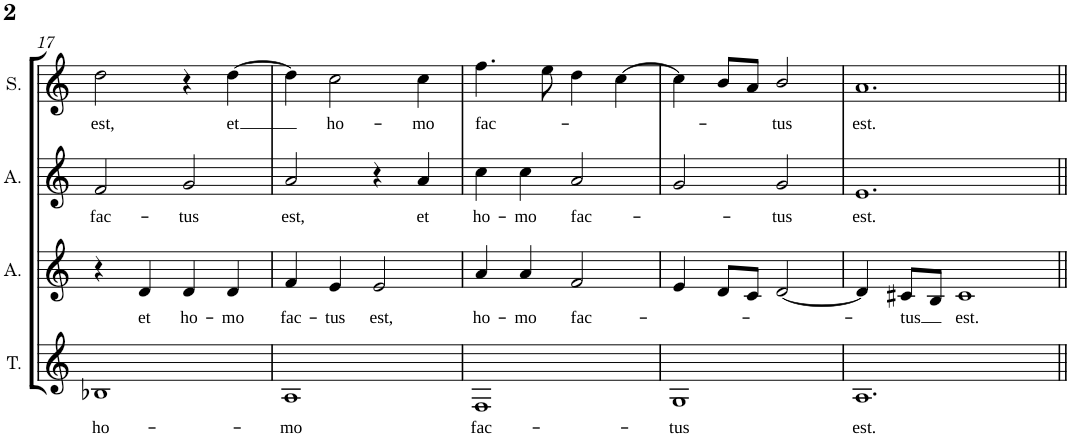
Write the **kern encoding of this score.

**kern	**text	**kern	**text	**kern	**text	**kern	**text
*part4	*part4	*part3	*part3	*part2	*part2	*part1	*part1
*staff4	*staff4	*staff3	*staff3	*staff2	*staff2	*staff1	*staff1
*I"Tenor	*	*I"Alto	*	*I"Alto	*	*I"Soprano	*
*I'T.	*	*I'A.	*	*I'A.	*	*I'S.	*
!!LO:PB:g=z
*clefG2	*	*clefG2	*	*clefG2	*	*clefG2	*
*Trd7c12	*	*	*	*	*	*	*
*k[]	*	*k[]	*	*k[]	*	*k[]	*
*M4/4	*	*M4/4	*	*M4/4	*	*M4/4	*
*met(c)	*	*met(c)	*	*met(c)	*	*met(c)	*
=17	=17	=17	=17	=17	=17	=17	=17
!	!LO:LY:b	!	!	!	!LO:LY:b	!	!LO:LY:b
1B-X	ho-	4r	.	2f/	fac-	2dd\	est,
!	!	!	!LO:LY:b	!	!	!	!
.	.	4d/	et	.	.	.	.
!	!	!	!LO:LY:b	!	!LO:LY:b	!	!
.	.	4d/	ho-	2g/	-tus	4r	.
!	!	!	!LO:LY:b	!	!	!	!LO:LY:b
.	.	4d/	-mo	.	.	[4dd\	et
=18	=18	=18	=18	=18	=18	=18	=18
!	!LO:LY:b	!	!LO:LY:b	!	!LO:LY:b	!	!
1A	-mo	4f/	fac-	2a/	est,	4dd\]	.
!	!	!	!LO:LY:b	!	!	!	!LO:LY:b
.	.	4e/	-tus	.	.	2cc\	ho-
!	!	!	!LO:LY:b	!	!	!	!
.	.	2e/	est,	4r	.	.	.
!	!	!	!	!	!LO:LY:b	!	!LO:LY:b
.	.	.	.	4a/	et	4cc\	-mo
=19	=19	=19	=19	=19	=19	=19	=19
!	!LO:LY:b	!	!LO:LY:b	!	!LO:LY:b	!	!LO:LY:b
1F	fac-	4a/	ho-	4cc\	ho-	4.ff\	fac-
!	!	!	!LO:LY:b	!	!LO:LY:b	!	!
.	.	4a/	-mo	4cc\	-mo	.	.
.	.	.	.	.	.	8ee\	.
!	!	!	!LO:LY:b	!	!LO:LY:b	!	!
.	.	2f/	fac-	2a/	fac-	4dd\	.
.	.	.	.	.	.	[4cc\	.
=20	=20	=20	=20	=20	=20	=20	=20
!	!LO:LY:b	!	!	!	!	!	!
1G	-tus	4e/	.	2g/	.	4cc\]	.
.	.	8d/L	.	.	.	8b/L	.
.	.	8c/J	.	.	.	8a/J	.
!	!	!	!	!	!LO:LY:b	!	!LO:LY:b
.	.	[2d/	.	2g/	-tus	2b/	-tus
=21	=21	=21	=21	=21	=21	=21	=21
!	!LO:LY:b	!	!	!	!LO:LY:b	!	!LO:LY:b
[1A	est.	4d/]	.	[1e	est.	[1a	est.
!	!	!	!LO:LY:b	!	!	!	!
.	.	8c#X/L	-tus	.	.	.	.
.	.	8B/J	.	.	.	.	.
!	!	!	!LO:LY:b	!	!	!	!
.	.	[2c#	est.	.	.	.	.
=22||	=22||	=22||	=22||	=22||	=22||	=22||	=22||
2A]	.	2c#]	.	2e]	.	2a]	.
=	=	=	=	=	=	=	=
*-	*-	*-	*-	*-	*-	*-	*-
